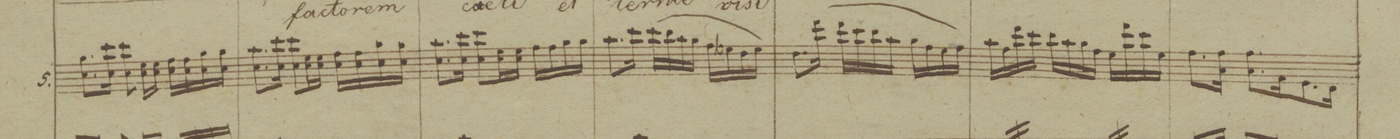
**kern	**dynam
*I"5.	*
*clefG2	*
*k[b-]	*
*M3/4	*
8.cc\L 8.gg	.
16cc\Jk 16ccc	.
8cc\ 8ccc	.
16cc\LL 16ee	.
16cc\JJ 16ee	.
16cc\LL 16ff	.
16cc\ 16ff	.
16cc\ 16gg	.
16cc\JJ 16gg	.
=9	=9
8.cc\L 8.aa	.
16cc\Jk 16ccc	.
8cc\L 8ccc	.
16cc\L 16ee	.
16cc\JJ 16ee	.
16cc\LL 16ff	.
16cc\ 16ff	.
16cc\ 16gg	.
16cc\JJ 16gg	.
=10	=10
8.cc\L 8.aa	.
16cc\Jk 16ccc	.
8cc\L 8ccc	.
16cc\ 16ee	.
16cc\J 16ee	.
16ff\L	.
16ff\	.
16gg\	.
16gg\J	.
=11	=11
8.aa\L	.
16ccc\Jk	.
(16ccc\LL	.
16bb-\	.
16aa\	.
16gg\JJ	.
16ff\LL	.
16ee-X\	.
16dd\	.
16ee-\JJ)	.
=12	=12
8.dd\L	.
16ddd\Jk	.
(16ddd\LL	.
16ccc\	.
16bb-\	.
16aa\JJ	.
16gg\LL	.
16ff\	.
16ee\	.
16ff\JJ)	.
=13	=13
16aa\LL	.
16ff\	.
16ddd\	.
16ccc\JJ	.
16bb-\LL	.
16aa\	.
16gg\	.
16ff\JJ	.
16ee\LL	.
16ddd\	.
16ccc\	.
16ee\JJ	.
=14	=14
8.ff\L	.
16a\Jk 16ff	.
8.a\L 8.ff	.
16f\K	.
8.e\	.
16d\Jk	.
=15	=15
*-	*-
